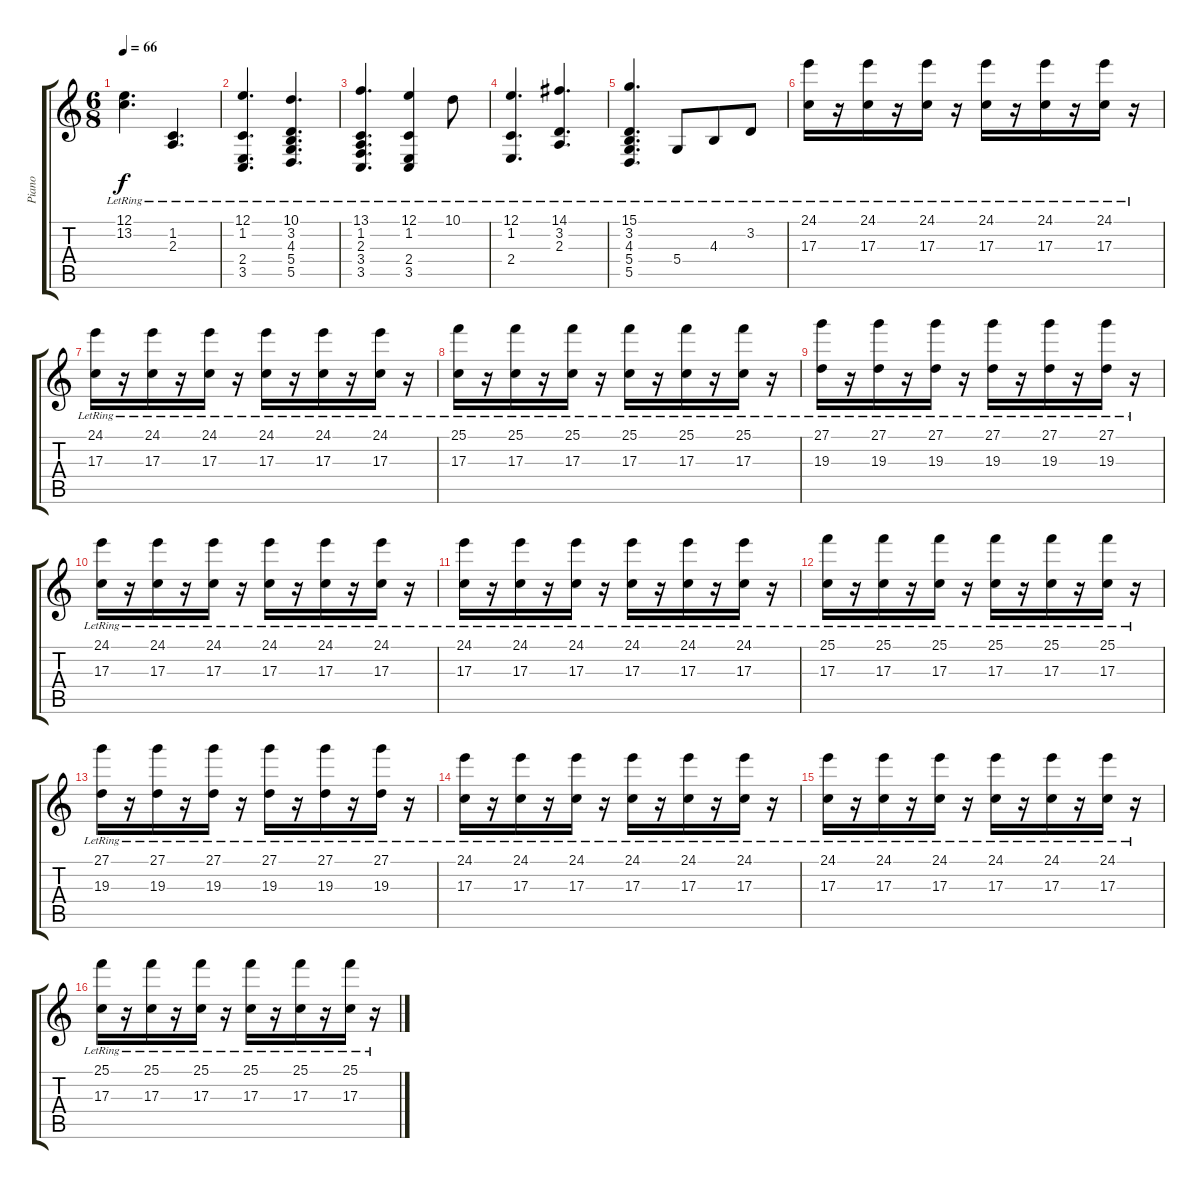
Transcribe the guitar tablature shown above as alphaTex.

\track ("Piano" "Piano") {instrument acousticgrandpiano}
\staff {score tabs}
\tuning (E4 B3 G3 D3 A2 E2) {hide}
\ts (6 8)
\tempo 66
\clef g2
\ks c
(12.1{lr} 13.2{lr}).4{d dy f} (1.2{lr} 2.3{lr}).4{d} |
(12.1{lr} 1.2{lr} 2.4{lr} 3.5{lr}).4{d} (10.1{lr} 3.2{lr} 4.3{lr} 5.4{lr} 5.5{lr}).4{d} |
(13.1{lr} 1.2{lr} 2.3{lr} 3.4{lr} 3.5{lr}).4{d} (12.1{lr} 1.2{lr} 2.4{lr} 3.5{lr}).4 10.1{lr}.8 |
(12.1{lr} 1.2{lr} 2.4{lr}).4{d} (14.1 3.2{lr} 2.3{lr}).4{d} |
(15.1{lr} 3.2{lr} 4.3{lr} 5.4{lr} 5.5{lr}).4{d} 5.4{lr}.8 4.3{lr}.8 3.2{lr}.8 |
(24.1 17.3{lr}).16 r.16 (24.1 17.3{lr}).16 r.16 (24.1 17.3{lr}).16 r.16 (24.1{lr} 17.3).16 r.16 (24.1{lr} 17.3).16 r.16 (24.1{lr} 17.3).16 r.16 |
(24.1 17.3{lr}).16 r.16 (24.1 17.3{lr}).16 r.16 (24.1 17.3{lr}).16 r.16 (24.1{lr} 17.3).16 r.16 (24.1{lr} 17.3).16 r.16 (24.1{lr} 17.3).16 r.16 |
(25.1 17.3{lr}).16 r.16 (25.1 17.3{lr}).16 r.16 (25.1 17.3{lr}).16 r.16 (25.1{lr} 17.3).16 r.16 (25.1{lr} 17.3).16 r.16 (25.1{lr} 17.3).16 r.16 |
(27.1 19.3{lr}).16 r.16 (27.1 19.3{lr}).16 r.16 (27.1 19.3{lr}).16 r.16 (27.1{lr} 19.3).16 r.16 (27.1{lr} 19.3).16 r.16 (27.1{lr} 19.3).16 r.16 |
(24.1 17.3{lr}).16 r.16 (24.1 17.3{lr}).16 r.16 (24.1 17.3{lr}).16 r.16 (24.1{lr} 17.3).16 r.16 (24.1{lr} 17.3).16 r.16 (24.1{lr} 17.3).16 r.16 |
(24.1 17.3{lr}).16 r.16 (24.1 17.3{lr}).16 r.16 (24.1 17.3{lr}).16 r.16 (24.1{lr} 17.3).16 r.16 (24.1{lr} 17.3).16 r.16 (24.1{lr} 17.3).16 r.16 |
(25.1 17.3{lr}).16 r.16 (25.1 17.3{lr}).16 r.16 (25.1 17.3{lr}).16 r.16 (25.1{lr} 17.3).16 r.16 (25.1{lr} 17.3).16 r.16 (25.1{lr} 17.3).16 r.16 |
(27.1 19.3{lr}).16 r.16 (27.1 19.3{lr}).16 r.16 (27.1 19.3{lr}).16 r.16 (27.1{lr} 19.3).16 r.16 (27.1{lr} 19.3).16 r.16 (27.1{lr} 19.3).16 r.16 |
(24.1 17.3{lr}).16 r.16 (24.1 17.3{lr}).16 r.16 (24.1 17.3{lr}).16 r.16 (24.1{lr} 17.3).16 r.16 (24.1{lr} 17.3).16 r.16 (24.1{lr} 17.3).16 r.16 |
(24.1 17.3{lr}).16 r.16 (24.1 17.3{lr}).16 r.16 (24.1 17.3{lr}).16 r.16 (24.1{lr} 17.3).16 r.16 (24.1{lr} 17.3).16 r.16 (24.1{lr} 17.3).16 r.16 |
(25.1 17.3{lr}).16 r.16 (25.1 17.3{lr}).16 r.16 (25.1 17.3{lr}).16 r.16 (25.1{lr} 17.3).16 r.16 (25.1{lr} 17.3).16 r.16 (25.1{lr} 17.3).16 r.16
